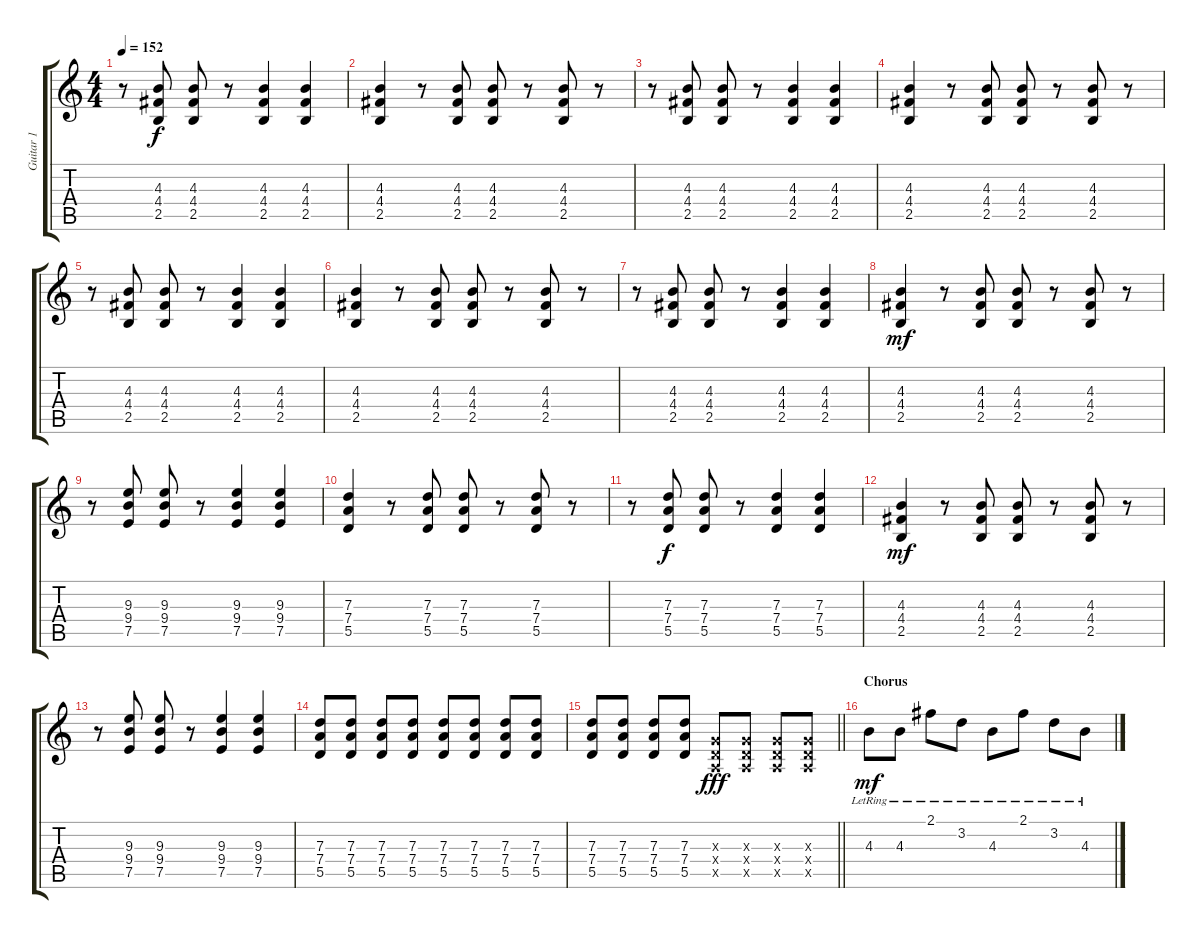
\track ("Guitar 1" "Guitar 1") {instrument overdrivenguitar}
\staff {score tabs}
\tuning (E4 B3 G3 D3 A2 E2) {hide}
\ts (4 4)
\tempo 152
\clef g2
\ks c
r.8{dy f} (4.3 4.4 2.5).8 (4.3 4.4 2.5).8 r.8 (4.3 4.4 2.5).4 (4.3 4.4 2.5).4 |
(4.3 4.4 2.5).4 r.8 (4.3 4.4 2.5).8 (4.3 4.4 2.5).8 r.8 (4.3 4.4 2.5).8 r.8 |
r.8 (4.3 4.4 2.5).8 (4.3 4.4 2.5).8 r.8 (4.3 4.4 2.5).4 (4.3 4.4 2.5).4 |
(4.3 4.4 2.5).4 r.8 (4.3 4.4 2.5).8 (4.3 4.4 2.5).8 r.8 (4.3 4.4 2.5).8 r.8 |
r.8 (4.3 4.4 2.5).8 (4.3 4.4 2.5).8 r.8 (4.3 4.4 2.5).4 (4.3 4.4 2.5).4 |
(4.3 4.4 2.5).4 r.8 (4.3 4.4 2.5).8 (4.3 4.4 2.5).8 r.8 (4.3 4.4 2.5).8 r.8 |
r.8 (4.3 4.4 2.5).8 (4.3 4.4 2.5).8 r.8 (4.3 4.4 2.5).4 (4.3 4.4 2.5).4 |
(4.3 4.4 2.5).4{dy mf} r.8 (4.3 4.4 2.5).8 (4.3 4.4 2.5).8 r.8 (4.3 4.4 2.5).8 r.8 |
r.8 (9.3 9.4 7.5).8 (9.3 9.4 7.5).8 r.8 (9.3 9.4 7.5).4 (9.3 9.4 7.5).4 |
(7.3 7.4 5.5).4 r.8 (7.3 7.4 5.5).8 (7.3 7.4 5.5).8 r.8 (7.3 7.4 5.5).8 r.8 |
r.8 (7.3 7.4 5.5).8{dy f} (7.3 7.4 5.5).8 r.8 (7.3 7.4 5.5).4 (7.3 7.4 5.5).4 |
(4.3 4.4 2.5).4{dy mf} r.8 (4.3 4.4 2.5).8 (4.3 4.4 2.5).8 r.8 (4.3 4.4 2.5).8 r.8 |
r.8 (9.3 9.4 7.5).8 (9.3 9.4 7.5).8 r.8 (9.3 9.4 7.5).4 (9.3 9.4 7.5).4 |
(7.3 7.4 5.5).8 (7.3 7.4 5.5).8 (7.3 7.4 5.5).8 (7.3 7.4 5.5).8 (7.3 7.4 5.5).8 (7.3 7.4 5.5).8 (7.3 7.4 5.5).8 (7.3 7.4 5.5).8 |
\barLineRight lightlight
(7.3 7.4 5.5).8 (7.3 7.4 5.5).8 (7.3 7.4 5.5).8 (7.3 7.4 5.5).8 (0.3{x} 0.4{x} 0.5{x}).8{dy fff} (0.3{x} 0.4{x} 0.5{x}).8 (0.3{x} 0.4{x} 0.5{x}).8 (0.3{x} 0.4{x} 0.5{x}).8 |
\section ("" "Chorus")
4.3{lr}.8{dy mf} 4.3{lr}.8 2.1{lr}.8 3.2{lr}.8 4.3{lr}.8 2.1{lr}.8 3.2{lr}.8 4.3{lr}.8
